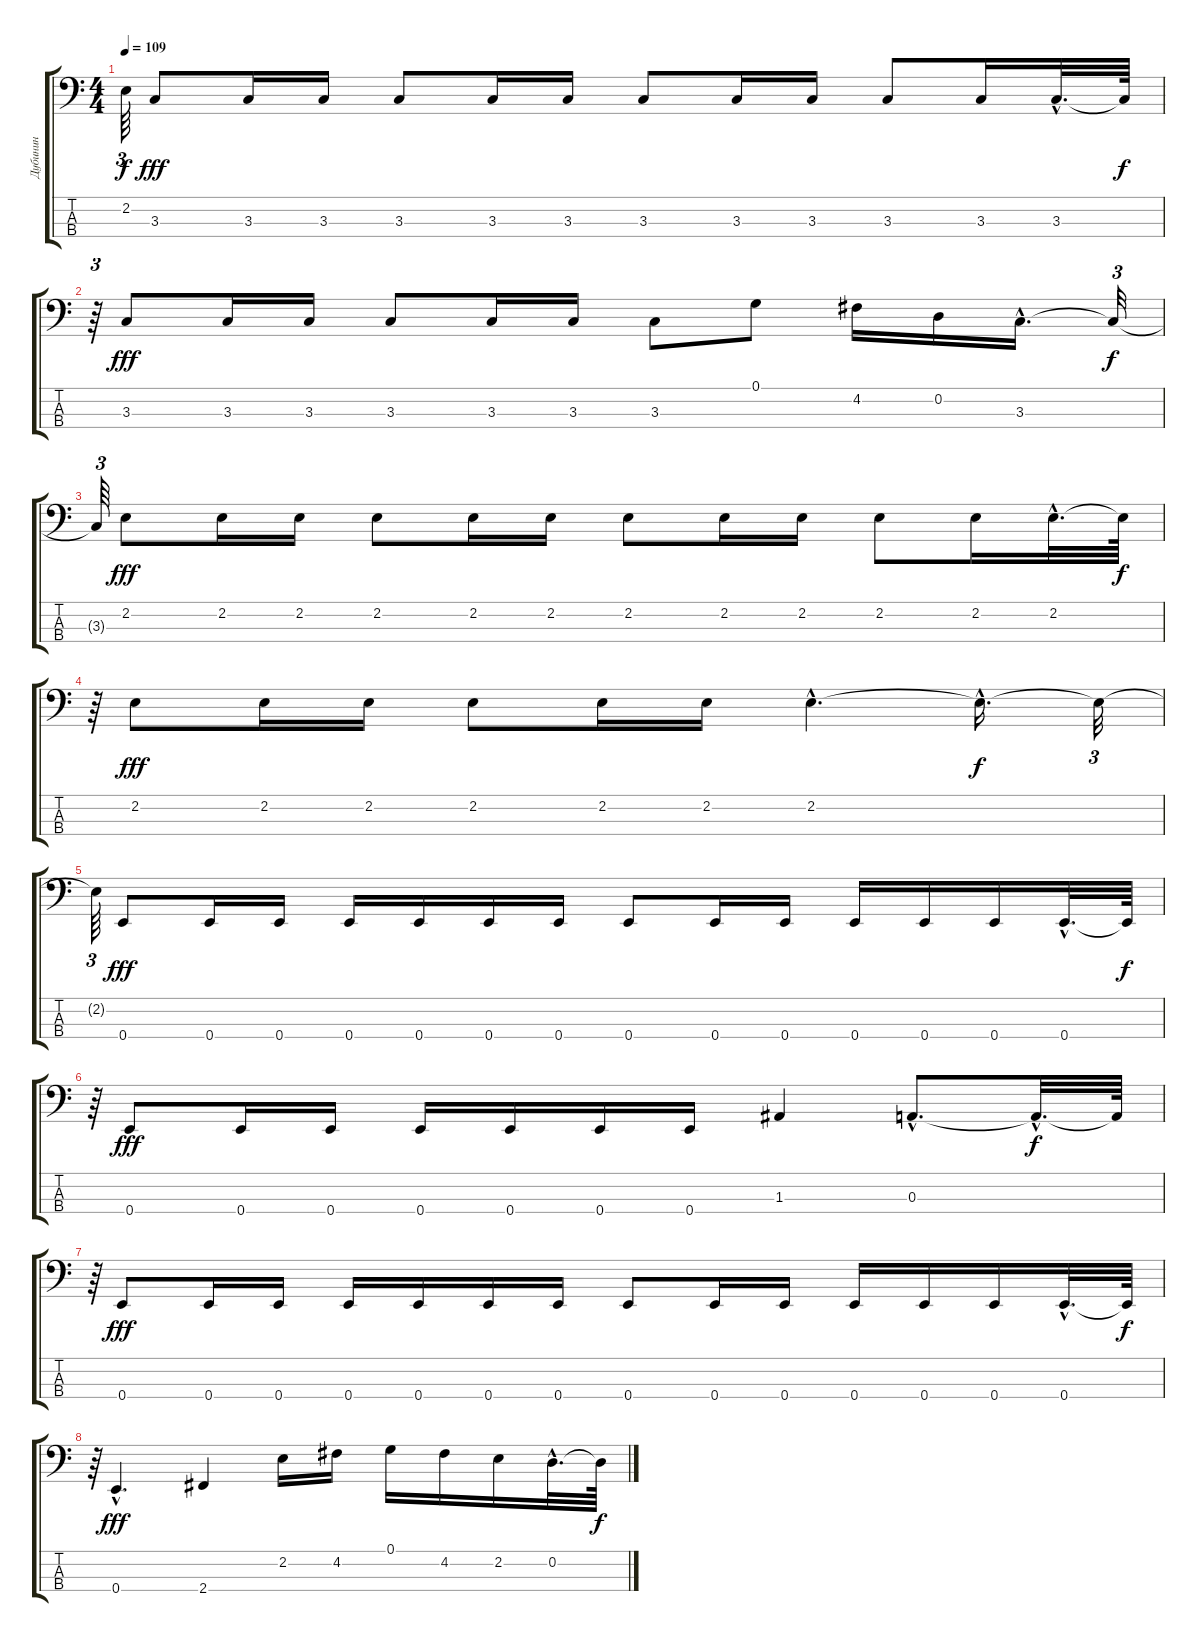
\track ("Дубинин" "Дубинин") {instrument electricbassfinger}
\staff {score tabs}
\tuning (G2 D2 A1 E1) {hide}
\ts (4 4)
\tempo 109
\clef f4
\ks c
2.2{t}.64{tu (3 2) dy f} 3.3.8{dy fff} 3.3.16 3.3.16 3.3.8 3.3.16 3.3.16 3.3.8 3.3.16 3.3.16 3.3.8 3.3.16 3.3{hac}.32{d} 3.3{t}.64{dy f} |
r.64{tu (3 2)} 3.3.8{dy fff} 3.3.16 3.3.16 3.3.8 3.3.16 3.3.16 3.3.8 0.1.8 4.2.16 0.2.16 3.3{hac}.16{d} 3.3{t}.32{tu (3 2) dy f} |
3.3{t}.64{tu (3 2)} 2.2.8{dy fff} 2.2.16 2.2.16 2.2.8 2.2.16 2.2.16 2.2.8 2.2.16 2.2.16 2.2.8 2.2.16 2.2{hac}.32{d} 2.2{t}.64{dy f} |
r.64{tu (3 2)} 2.2.8{dy fff} 2.2.16 2.2.16 2.2.8 2.2.16 2.2.16 2.2{hac}.4{d} 2.2{hac t}.16{d dy f} 2.2{t}.32{tu (3 2)} |
2.2{t}.64{tu (3 2)} 0.4.8{dy fff} 0.4.16 0.4.16 0.4.16 0.4.16 0.4.16 0.4.16 0.4.8 0.4.16 0.4.16 0.4.16 0.4.16 0.4.16 0.4{hac}.32{d} 0.4{t}.64{dy f} |
r.64{tu (3 2)} 0.4.8{dy fff} 0.4.16 0.4.16 0.4.16 0.4.16 0.4.16 0.4.16 1.3.4 0.3{hac}.8{d} 0.3{hac t}.32{d dy f} 0.3{t}.64 |
r.64{tu (3 2)} 0.4.8{dy fff} 0.4.16 0.4.16 0.4.16 0.4.16 0.4.16 0.4.16 0.4.8 0.4.16 0.4.16 0.4.16 0.4.16 0.4.16 0.4{hac}.32{d} 0.4{t}.64{dy f} |
r.64{tu (3 2)} 0.4{hac}.4{d dy fff} 2.4.4 2.2.16 4.2.16 0.1.16 4.2.16 2.2.16 0.2{hac}.32{d} 0.2{t}.64{dy f}
